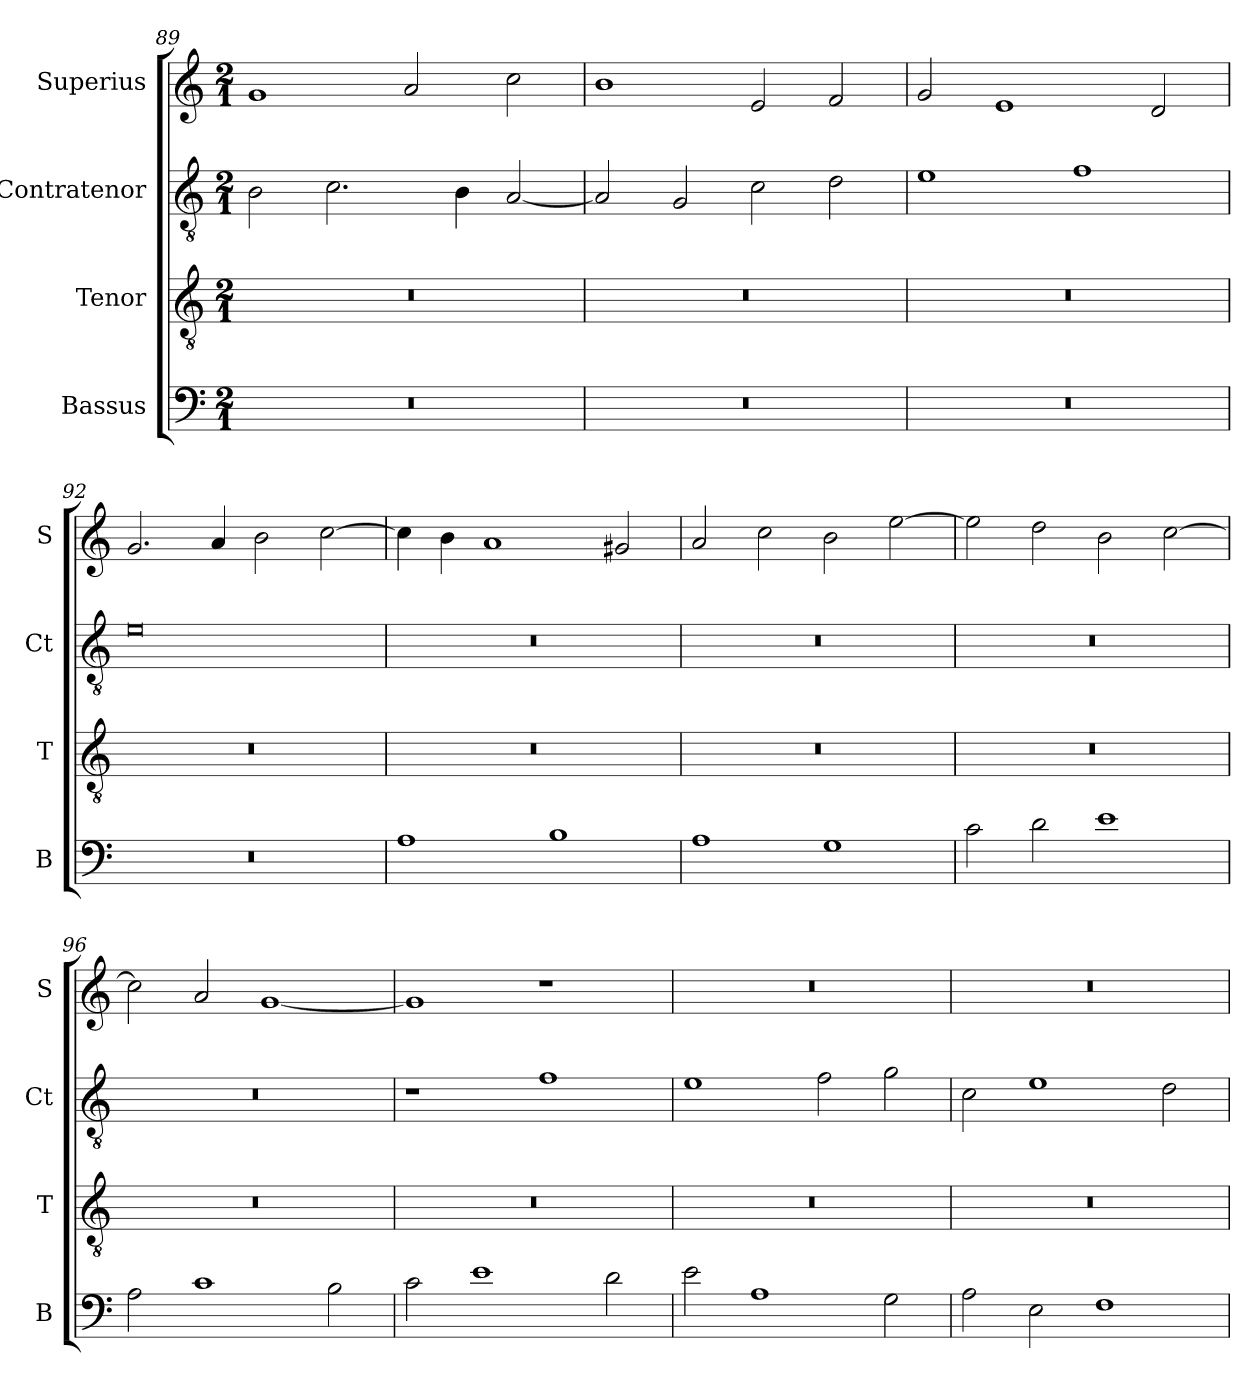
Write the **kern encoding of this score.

**kern	**kern	**kern	**kern
*part4	*part3	*part2	*part1
*staff4	*staff3	*staff2	*staff1
*I"Bassus	*I"Tenor	*I"Contratenor	*I"Superius
*I'B	*I'T	*I'Ct	*I'S
*clefF4	*clefGv2	*clefGv2	*clefG2
*k[]	*k[]	*k[]	*k[]
*M2/1	*M2/1	*M2/1	*M2/1
=89	=89	=89	=89
0r	0r	2B\	1g
.	.	2.c\	.
.	.	.	2a/
.	.	4B\	.
.	.	[2A/	2cc\
=90	=90	=90	=90
0r	0r	2A/]	1b
.	.	2G/	.
.	.	2c\	2e/
.	.	2d\	2f/
=91	=91	=91	=91
0r	0r	1e	2g/
.	.	.	1e
.	.	1f	.
.	.	.	2d/
=92	=92	=92	=92
0r	0r	0e	2.g/
.	.	.	4a/
.	.	.	2b\
.	.	.	[2cc\
=93	=93	=93	=93
1A	0r	0r	4cc\]
.	.	.	4b\
.	.	.	1a
1B	.	.	.
.	.	.	2g#X/
=94	=94	=94	=94
1A	0r	0r	2a/
.	.	.	2cc\
1G	.	.	2b\
.	.	.	[2ee\
=95	=95	=95	=95
2c\	0r	0r	2ee\]
2d\	.	.	2dd\
1e	.	.	2b\
.	.	.	[2cc\
=96	=96	=96	=96
2A\	0r	0r	2cc\]
1c	.	.	2a/
.	.	.	[1g
2B\	.	.	.
=97	=97	=97	=97
2c\	0r	1r	1g]
1e	.	.	.
.	.	1f	1r
2d\	.	.	.
=98	=98	=98	=98
2e\	0r	1e	0r
1A	.	.	.
.	.	2f\	.
2G\	.	2g\	.
=99	=99	=99	=99
2A\	0r	2c\	0r
2E\	.	1e	.
1F	.	.	.
.	.	2d\	.
=	=	=	=
*-	*-	*-	*-
